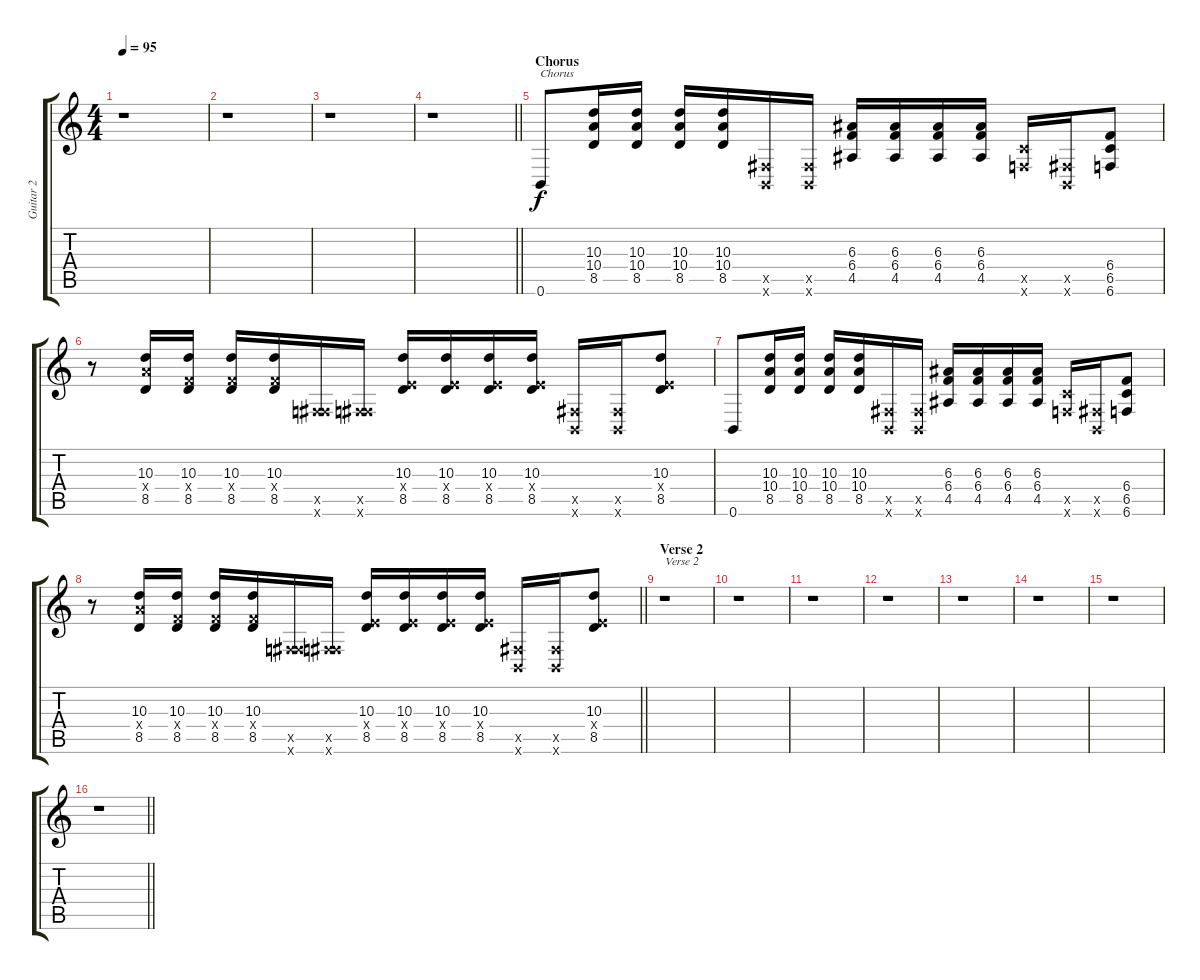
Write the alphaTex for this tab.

\track ("Guitar 2" "Guitar 2") {instrument distortionguitar}
\staff {score tabs}
\tuning (Db4 Ab3 E3 B2 Gb2 B1) {hide}
\ts (4 4)
\tempo 95
\clef g2
\ks c
r.1{dy f} |
r.1 |
r.1 |
\barLineRight lightlight
r.1 |
\section ("" "Chorus")
0.6.8{txt "Chorus"} (10.3 10.4 8.5).16 (10.3 10.4 8.5).16 (10.3 10.4 8.5).16 (10.3 10.4 8.5).16 (0.5{x} 0.6{x}).16 (0.5{x} 0.6{x}).16 (6.3 6.4 4.5).16 (6.3 6.4 4.5).16 (6.3 6.4 4.5).16 (6.3 6.4 4.5).16 (6.5{x} 6.6{x}).16 (0.5{x} 0.6{x}).16 (6.4 6.5 6.6).8 |
r.8 (10.3 10.4{x} 8.5).16 (10.3 6.4{x} 8.5).16 (10.3 6.4{x} 8.5).16 (10.3 6.4{x} 8.5).16 (0.5{x} 6.6{x}).16 (0.5{x} 6.6{x}).16 (10.3 5.4{x} 8.5).16 (10.3 5.4{x} 8.5).16 (10.3 5.4{x} 8.5).16 (10.3 5.4{x} 8.5).16 (0.5{x} 0.6{x}).16 (0.5{x} 0.6{x}).16 (10.3 5.4{x} 8.5).8 |
0.6.8 (10.3 10.4 8.5).16 (10.3 10.4 8.5).16 (10.3 10.4 8.5).16 (10.3 10.4 8.5).16 (0.5{x} 0.6{x}).16 (0.5{x} 0.6{x}).16 (6.3 6.4 4.5).16 (6.3 6.4 4.5).16 (6.3 6.4 4.5).16 (6.3 6.4 4.5).16 (6.5{x} 6.6{x}).16 (0.5{x} 0.6{x}).16 (6.4 6.5 6.6).8 |
\barLineRight lightlight
r.8 (10.3 10.4{x} 8.5).16 (10.3 6.4{x} 8.5).16 (10.3 6.4{x} 8.5).16 (10.3 6.4{x} 8.5).16 (0.5{x} 6.6{x}).16 (0.5{x} 6.6{x}).16 (10.3 5.4{x} 8.5).16 (10.3 5.4{x} 8.5).16 (10.3 5.4{x} 8.5).16 (10.3 5.4{x} 8.5).16 (0.5{x} 0.6{x}).16 (0.5{x} 0.6{x}).16 (10.3 5.4{x} 8.5).8 |
\section ("" "Verse 2")
r.1{txt "Verse 2"} |
r.1 |
r.1 |
r.1 |
r.1 |
r.1 |
r.1 |
\barLineRight lightlight
r.1
